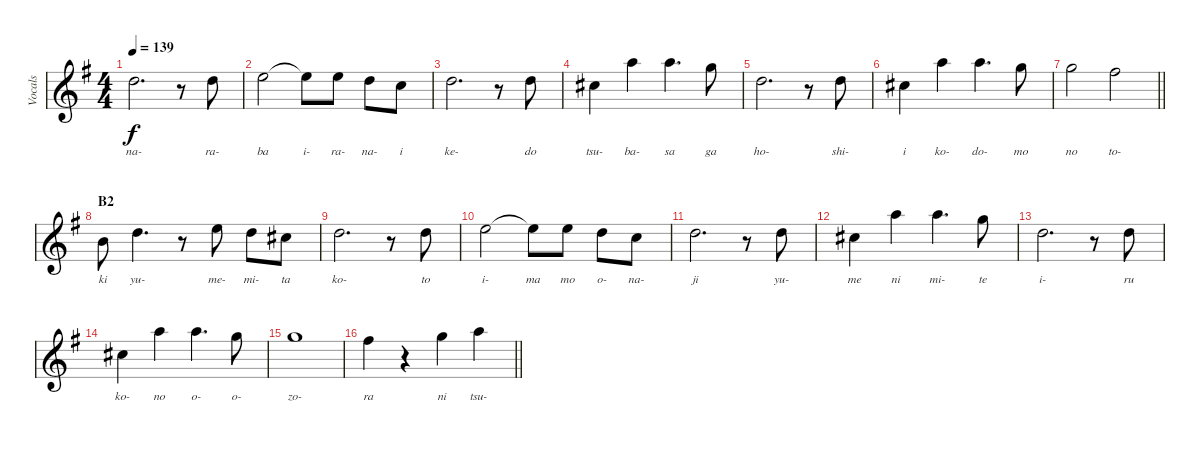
\track ("Vocals" "Vocals") {instrument contrabass}
\staff {score}
\tuning (E4 B3 G3 D3 A2 D2) {hide}
\ts (4 4)
\tempo 139
\clef g2
\ks g
3.2.2{d lyrics (0 "na-") lyrics (1 "") lyrics (2 "") lyrics (3 "") lyrics (4 "") dy f} r.8 3.2.8{lyrics (0 "ra-") lyrics (1 "") lyrics (2 "") lyrics (3 "") lyrics (4 "")} |
0.1.2{lyrics (0 "ba") lyrics (1 "") lyrics (2 "") lyrics (3 "") lyrics (4 "")} 0.1{t}.8{lyrics (0 "i-") lyrics (1 "") lyrics (2 "") lyrics (3 "") lyrics (4 "")} 0.1.8{lyrics (0 "ra-") lyrics (1 "") lyrics (2 "") lyrics (3 "") lyrics (4 "")} 3.2.8{lyrics (0 "na-") lyrics (1 "") lyrics (2 "") lyrics (3 "") lyrics (4 "")} 1.2.8{lyrics (0 "i") lyrics (1 "") lyrics (2 "") lyrics (3 "") lyrics (4 "")} |
3.2.2{d lyrics (0 "ke-") lyrics (1 "") lyrics (2 "") lyrics (3 "") lyrics (4 "")} r.8 3.2.8{lyrics (0 "do") lyrics (1 "") lyrics (2 "") lyrics (3 "") lyrics (4 "")} |
2.2.4{lyrics (0 "tsu-") lyrics (1 "") lyrics (2 "") lyrics (3 "") lyrics (4 "")} 5.1.4{lyrics (0 "ba-") lyrics (1 "") lyrics (2 "") lyrics (3 "") lyrics (4 "")} 5.1.4{d lyrics (0 "sa") lyrics (1 "") lyrics (2 "") lyrics (3 "") lyrics (4 "")} 3.1.8{lyrics (0 "ga") lyrics (1 "") lyrics (2 "") lyrics (3 "") lyrics (4 "")} |
3.2.2{d lyrics (0 "ho-") lyrics (1 "") lyrics (2 "") lyrics (3 "") lyrics (4 "")} r.8 3.2.8{lyrics (0 "shi-") lyrics (1 "") lyrics (2 "") lyrics (3 "") lyrics (4 "")} |
2.2.4{lyrics (0 "i") lyrics (1 "") lyrics (2 "") lyrics (3 "") lyrics (4 "")} 5.1.4{lyrics (0 "ko-") lyrics (1 "") lyrics (2 "") lyrics (3 "") lyrics (4 "")} 5.1.4{d lyrics (0 "do-") lyrics (1 "") lyrics (2 "") lyrics (3 "") lyrics (4 "")} 3.1.8{lyrics (0 "mo") lyrics (1 "") lyrics (2 "") lyrics (3 "") lyrics (4 "")} |
\barLineRight lightlight
3.1.2{lyrics (0 "no") lyrics (1 "") lyrics (2 "") lyrics (3 "") lyrics (4 "")} 2.1.2{lyrics (0 "to-") lyrics (1 "") lyrics (2 "") lyrics (3 "") lyrics (4 "")} |
\section ("" "B2")
0.2.8{lyrics (0 "ki") lyrics (1 "") lyrics (2 "") lyrics (3 "") lyrics (4 "") instrument cello} 3.2.4{d lyrics (0 "yu-") lyrics (1 "") lyrics (2 "") lyrics (3 "") lyrics (4 "")} r.8 0.1.8{lyrics (0 "me-") lyrics (1 "") lyrics (2 "") lyrics (3 "") lyrics (4 "")} 3.2.8{lyrics (0 "mi-") lyrics (1 "") lyrics (2 "") lyrics (3 "") lyrics (4 "")} 2.2.8{lyrics (0 "ta") lyrics (1 "") lyrics (2 "") lyrics (3 "") lyrics (4 "")} |
3.2.2{d lyrics (0 "ko-") lyrics (1 "") lyrics (2 "") lyrics (3 "") lyrics (4 "")} r.8 3.2.8{lyrics (0 "to") lyrics (1 "") lyrics (2 "") lyrics (3 "") lyrics (4 "")} |
0.1.2{lyrics (0 "i-") lyrics (1 "") lyrics (2 "") lyrics (3 "") lyrics (4 "")} 0.1{t}.8{lyrics (0 "ma") lyrics (1 "") lyrics (2 "") lyrics (3 "") lyrics (4 "")} 0.1.8{lyrics (0 "mo") lyrics (1 "") lyrics (2 "") lyrics (3 "") lyrics (4 "")} 3.2.8{lyrics (0 "o-") lyrics (1 "") lyrics (2 "") lyrics (3 "") lyrics (4 "")} 1.2.8{lyrics (0 "na-") lyrics (1 "") lyrics (2 "") lyrics (3 "") lyrics (4 "")} |
3.2.2{d lyrics (0 "ji") lyrics (1 "") lyrics (2 "") lyrics (3 "") lyrics (4 "")} r.8 3.2.8{lyrics (0 "yu-") lyrics (1 "") lyrics (2 "") lyrics (3 "") lyrics (4 "")} |
2.2.4{lyrics (0 "me") lyrics (1 "") lyrics (2 "") lyrics (3 "") lyrics (4 "")} 5.1.4{lyrics (0 "ni") lyrics (1 "") lyrics (2 "") lyrics (3 "") lyrics (4 "")} 5.1.4{d lyrics (0 "mi-") lyrics (1 "") lyrics (2 "") lyrics (3 "") lyrics (4 "")} 3.1.8{lyrics (0 "te") lyrics (1 "") lyrics (2 "") lyrics (3 "") lyrics (4 "")} |
3.2.2{d lyrics (0 "i-") lyrics (1 "") lyrics (2 "") lyrics (3 "") lyrics (4 "")} r.8 3.2.8{lyrics (0 "ru") lyrics (1 "") lyrics (2 "") lyrics (3 "") lyrics (4 "")} |
2.2.4{lyrics (0 "ko-") lyrics (1 "") lyrics (2 "") lyrics (3 "") lyrics (4 "")} 5.1.4{lyrics (0 "no") lyrics (1 "") lyrics (2 "") lyrics (3 "") lyrics (4 "")} 5.1.4{d lyrics (0 "o-") lyrics (1 "") lyrics (2 "") lyrics (3 "") lyrics (4 "")} 3.1.8{lyrics (0 "o-") lyrics (1 "") lyrics (2 "") lyrics (3 "") lyrics (4 "")} |
3.1.1{lyrics (0 "zo-") lyrics (1 "") lyrics (2 "") lyrics (3 "") lyrics (4 "")} |
\barLineRight lightlight
2.1.4{lyrics (0 "ra") lyrics (1 "") lyrics (2 "") lyrics (3 "") lyrics (4 "")} r.4 3.1.4{lyrics (0 "ni") lyrics (1 "") lyrics (2 "") lyrics (3 "") lyrics (4 "") instrument stringensemble1} 5.1.4{lyrics (0 "tsu-") lyrics (1 "") lyrics (2 "") lyrics (3 "") lyrics (4 "")}
